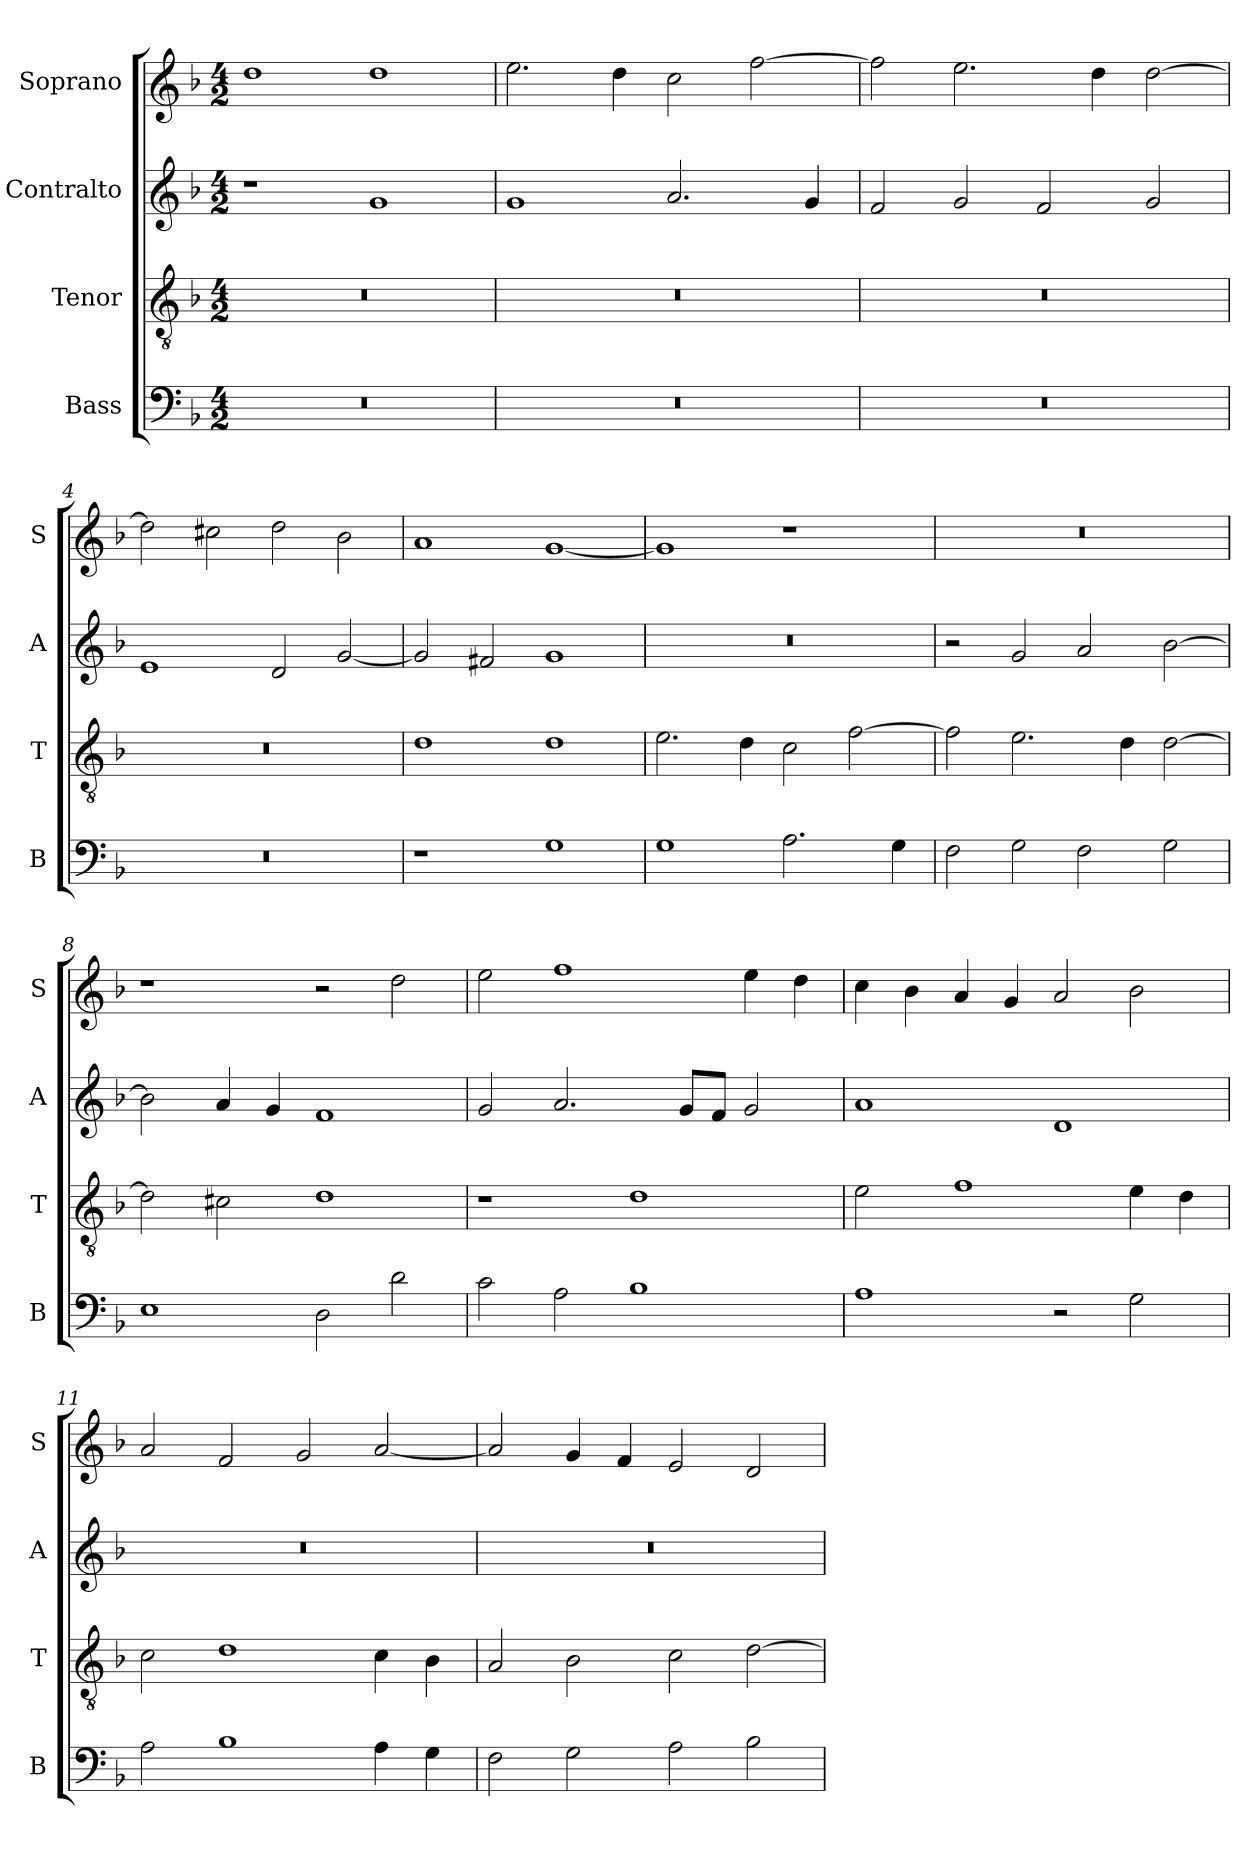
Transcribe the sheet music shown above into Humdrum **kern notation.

**kern	**kern	**kern	**kern
*part4	*part3	*part2	*part1
*staff4	*staff3	*staff2	*staff1
*I"Bass	*I"Tenor	*I"Contralto	*I"Soprano
*I'B	*I'T	*I'A	*I'S
*clefF4	*clefGv2	*clefG2	*clefG2
*k[b-]	*k[b-]	*k[b-]	*k[b-]
*G:dor	*G:dor	*G:dor	*G:dor
*M4/2	*M4/2	*M4/2	*M4/2
=1	=1	=1	=1
0r	0r	1r	1dd
.	.	1g	1dd
=2	=2	=2	=2
0r	0r	1g	2.ee
.	.	.	4dd
.	.	2.a	2cc
.	.	.	[2ff
.	.	4g	.
=3	=3	=3	=3
0r	0r	2f	2ff]
.	.	2g	2.ee
.	.	2f	.
.	.	.	4dd
.	.	2g	[2dd
=4	=4	=4	=4
0r	0r	1e	2dd]
.	.	.	2cc#X
.	.	2d	2dd
.	.	[2g	2b-
=5	=5	=5	=5
1r	1d	2g]	1a
.	.	2f#X	.
1G	1d	1g	[1g
=6	=6	=6	=6
1G	2.e	0r	1g]
.	4d	.	.
2.A	2c	.	1r
.	[2f	.	.
4G	.	.	.
=7	=7	=7	=7
2F	2f]	2r	0r
2G	2.e	2g	.
2F	.	2a	.
.	4d	.	.
2G	[2d	[2b-	.
=8	=8	=8	=8
1E	2d]	2b-]	1r
.	2c#X	4a	.
.	.	4g	.
2D	1d	1f	2r
2d	.	.	2dd
=9	=9	=9	=9
2c	1r	2g	2ee
2A	.	2.a	1ff
1B-	1d	.	.
.	.	8g/L	.
.	.	8f/J	.
.	.	2g	4ee
.	.	.	4dd
=10	=10	=10	=10
1A	2e	1a	4cc
.	.	.	4b-
.	1f	.	4a
.	.	.	4g
2r	.	1d	2a
2G	4e	.	2b-
.	4d	.	.
=11	=11	=11	=11
2A	2c	0r	2a
1B-	1d	.	2f
.	.	.	2g
4A	4c	.	[2a
4G	4B-	.	.
=12	=12	=12	=12
2F	2A	0r	2a]
2G	2B-	.	4g
.	.	.	4f
2A	2c	.	2e
2B-	[2d	.	2d
=	=	=	=
*-	*-	*-	*-
